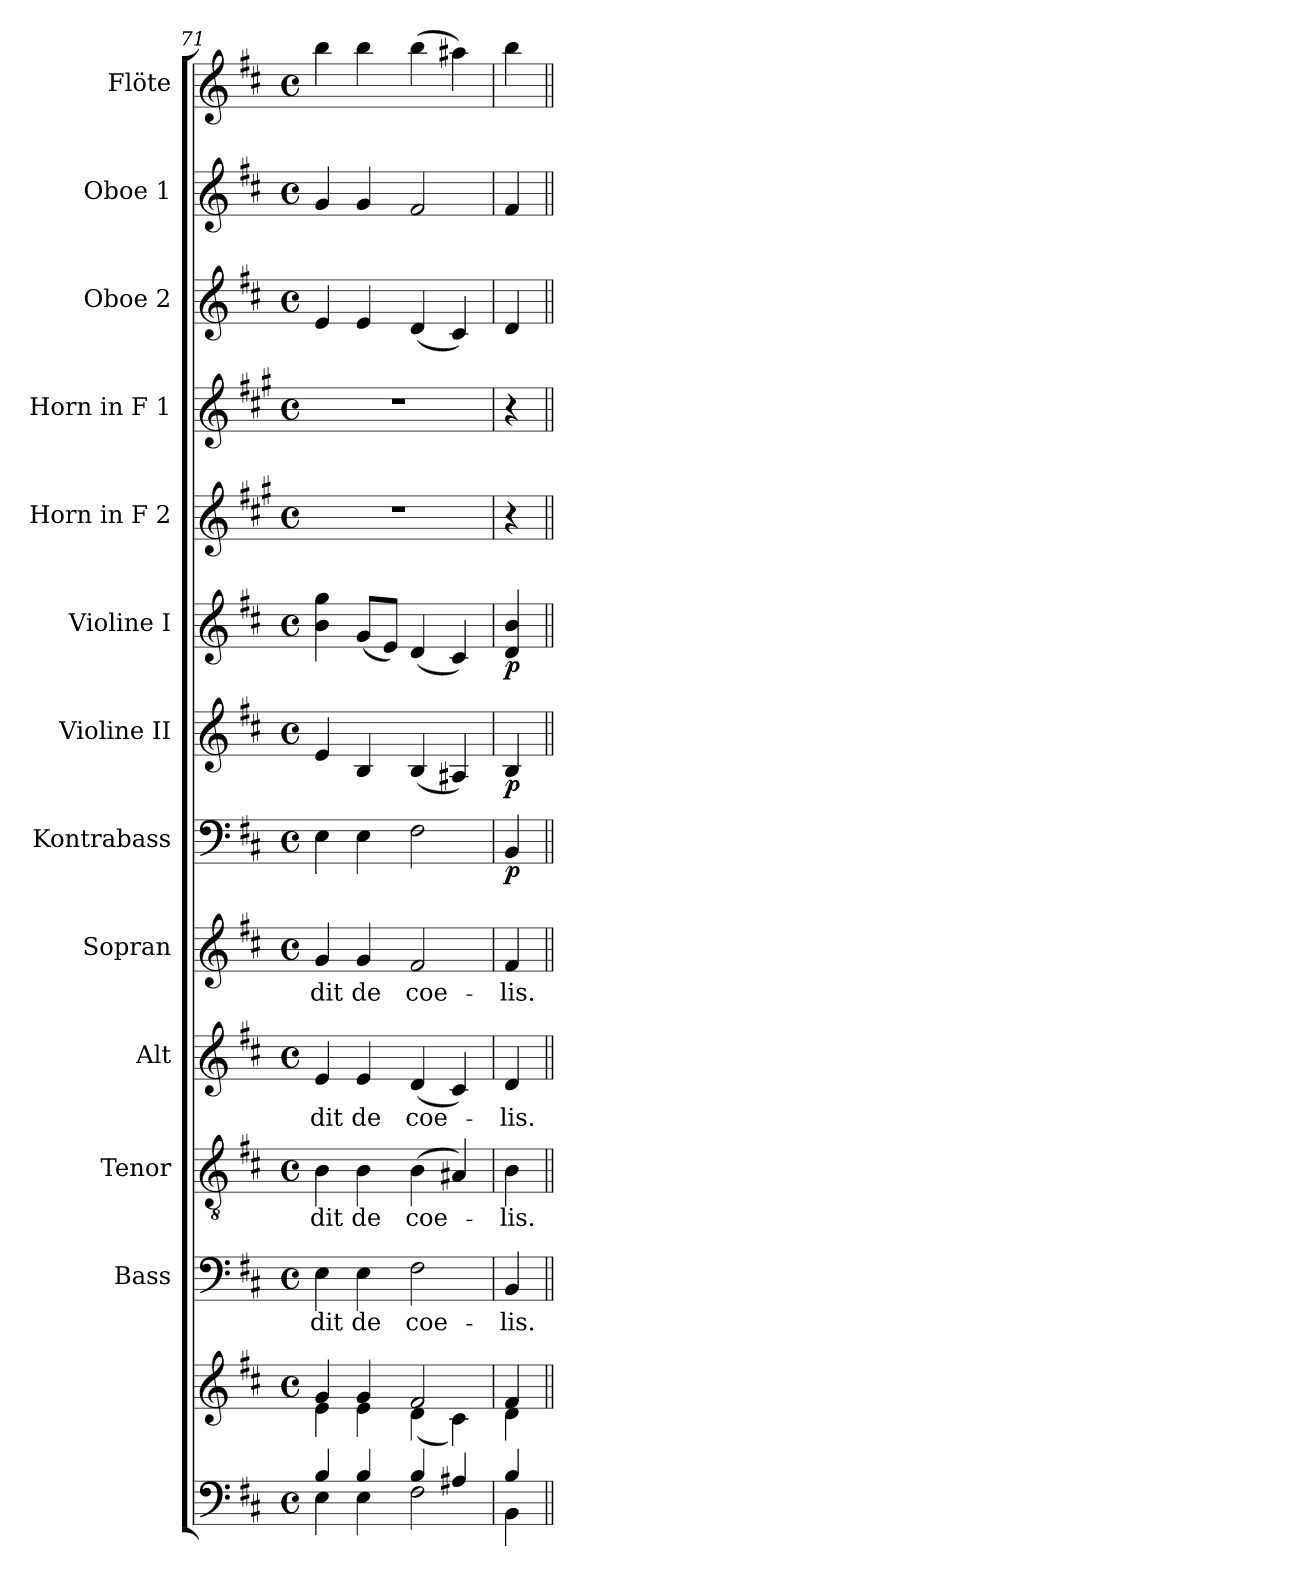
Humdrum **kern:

**kern	**kern	**kern	**text	**kern	**text	**kern	**text	**kern	**text	**kern	**dynam	**kern	**dynam	**kern	**dynam	**kern	**kern	**kern	**kern	**kern
*part13	*part13	*part12	*part12	*part11	*part11	*part10	*part10	*part9	*part9	*part8	*part8	*part7	*part7	*part6	*part6	*part5	*part4	*part3	*part2	*part1
*staff14	*staff13	*staff12	*staff12	*staff11	*staff11	*staff10	*staff10	*staff9	*staff9	*staff8	*staff8	*staff7	*staff7	*staff6	*staff6	*staff5	*staff4	*staff3	*staff2	*staff1
*	*	*I"Bass	*	*I"Tenor	*	*I"Alt	*	*I"Sopran	*	*I"Kontrabass	*	*I"Violine II	*	*I"Violine I	*	*I"Horn in F 2	*I"Horn in F 1	*I"Oboe 2	*I"Oboe 1	*I"Flöte
*	*	*I'B.	*	*I'T.	*	*I'A.	*	*I'S.	*	*I'Kb.	*	*I'Vl. II	*	*I'Vl. I	*	*	*	*I'Ob. 2	*I'Ob. 1	*I'Fl.
*clefF4	*clefG2	*clefF4	*	*clefGv2	*	*clefG2	*	*clefG2	*	*clefF4	*	*clefG2	*	*clefG2	*	*clefG2	*clefG2	*clefG2	*clefG2	*clefG2
*	*	*	*	*	*	*	*	*	*	*ITrd7c12	*	*	*	*	*	*ITrd4c7	*ITrd4c7	*	*	*
*k[f#c#]	*k[f#c#]	*k[f#c#]	*	*k[f#c#]	*	*k[f#c#]	*	*k[f#c#]	*	*k[f#c#]	*	*k[f#c#]	*	*k[f#c#]	*	*k[f#c#]	*k[f#c#]	*k[f#c#]	*k[f#c#]	*k[f#c#]
*D:	*D:	*D:	*	*D:	*	*D:	*	*D:	*	*D:	*	*D:	*	*D:	*	*D:	*D:	*D:	*D:	*D:
*M4/4	*M4/4	*M4/4	*	*M4/4	*	*M4/4	*	*M4/4	*	*M4/4	*	*M4/4	*	*M4/4	*	*M4/4	*M4/4	*M4/4	*M4/4	*M4/4
*met(c)	*met(c)	*met(c)	*	*met(c)	*	*met(c)	*	*met(c)	*	*met(c)	*	*met(c)	*	*met(c)	*	*met(c)	*met(c)	*met(c)	*met(c)	*met(c)
=71	=71	=71	=71	=71	=71	=71	=71	=71	=71	=71	=71	=71	=71	=71	=71	=71	=71	=71	=71	=71
*^	*^	*	*	*	*	*	*	*	*	*	*	*	*	*	*	*	*	*	*	*
!	!	!	!	!	!LO:LY:b	!	!LO:LY:b	!	!LO:LY:b	!	!LO:LY:b	!	!	!	!	!	!	!	!	!	!	!
4B/	4E\	4g/	4e\	4E\	-dit	4B\	-dit	4e/	-dit	4g/	-dit	4EE\	.	4e/	.	4b\ 4gg\	.	1r	1r	4e/	4g/	4bb\
!	!	!	!	!	!LO:LY:b	!	!LO:LY:b	!	!LO:LY:b	!	!LO:LY:b	!	!	!	!	!	!	!	!	!	!	!
4B/	4E\	4g/	4e\	4E\	de	4B\	de	4e/	de	4g/	de	4EE\	.	4B/	.	(<8g/L	.	.	.	4e/	4g/	4bb\
.	.	.	.	.	.	.	.	.	.	.	.	.	.	.	.	8e/J)	.	.	.	.	.	.
!	!	!	!	!	!LO:LY:b	!	!LO:LY:b	!	!LO:LY:b	!	!LO:LY:b	!	!	!	!	!	!	!	!	!	!	!
4B/	2F#\	2f#/	(<4d\	2F#\	coe-	(>4B\	coe-	(<4d/	coe-	2f#/	coe-	2FF#\	.	(<4B/	.	(<4d/	.	.	.	(<4d/	2f#/	(>4bb\
4A#X/	.	.	4c#\)	.	.	4A#X/)	.	4c#/)	.	.	.	.	.	4A#X/)	.	4c#/)	.	.	.	4c#/)	.	4aa#X\)
=72	=72	=72	=72	=72	=72	=72	=72	=72	=72	=72	=72	=72	=72	=72	=72	=72	=72	=72	=72	=72	=72	=72
!	!	!	!	!	!LO:LY:b	!	!LO:LY:b	!	!LO:LY:b	!	!LO:LY:b	!	!LO:DY:b	!	!LO:DY:b	!	!LO:DY:b	!	!	!	!	!
4B/	4BB\	4f#/	4d\	4BB/	-lis.	4B\	-lis.	4d/	-lis.	4f#/	-lis.	4BBB/	p	4B/	p	4d/ 4b/	p	4r	4r	4d/	4f#/	4bb\
*v	*v	*	*	*	*	*	*	*	*	*	*	*	*	*	*	*	*	*	*	*	*	*
*	*v	*v	*	*	*	*	*	*	*	*	*	*	*	*	*	*	*	*	*	*	*
=||	=||	=||	=||	=||	=||	=||	=||	=||	=||	=||	=||	=||	=||	=||	=||	=||	=||	=||	=||	=||
*-	*-	*-	*-	*-	*-	*-	*-	*-	*-	*-	*-	*-	*-	*-	*-	*-	*-	*-	*-	*-
